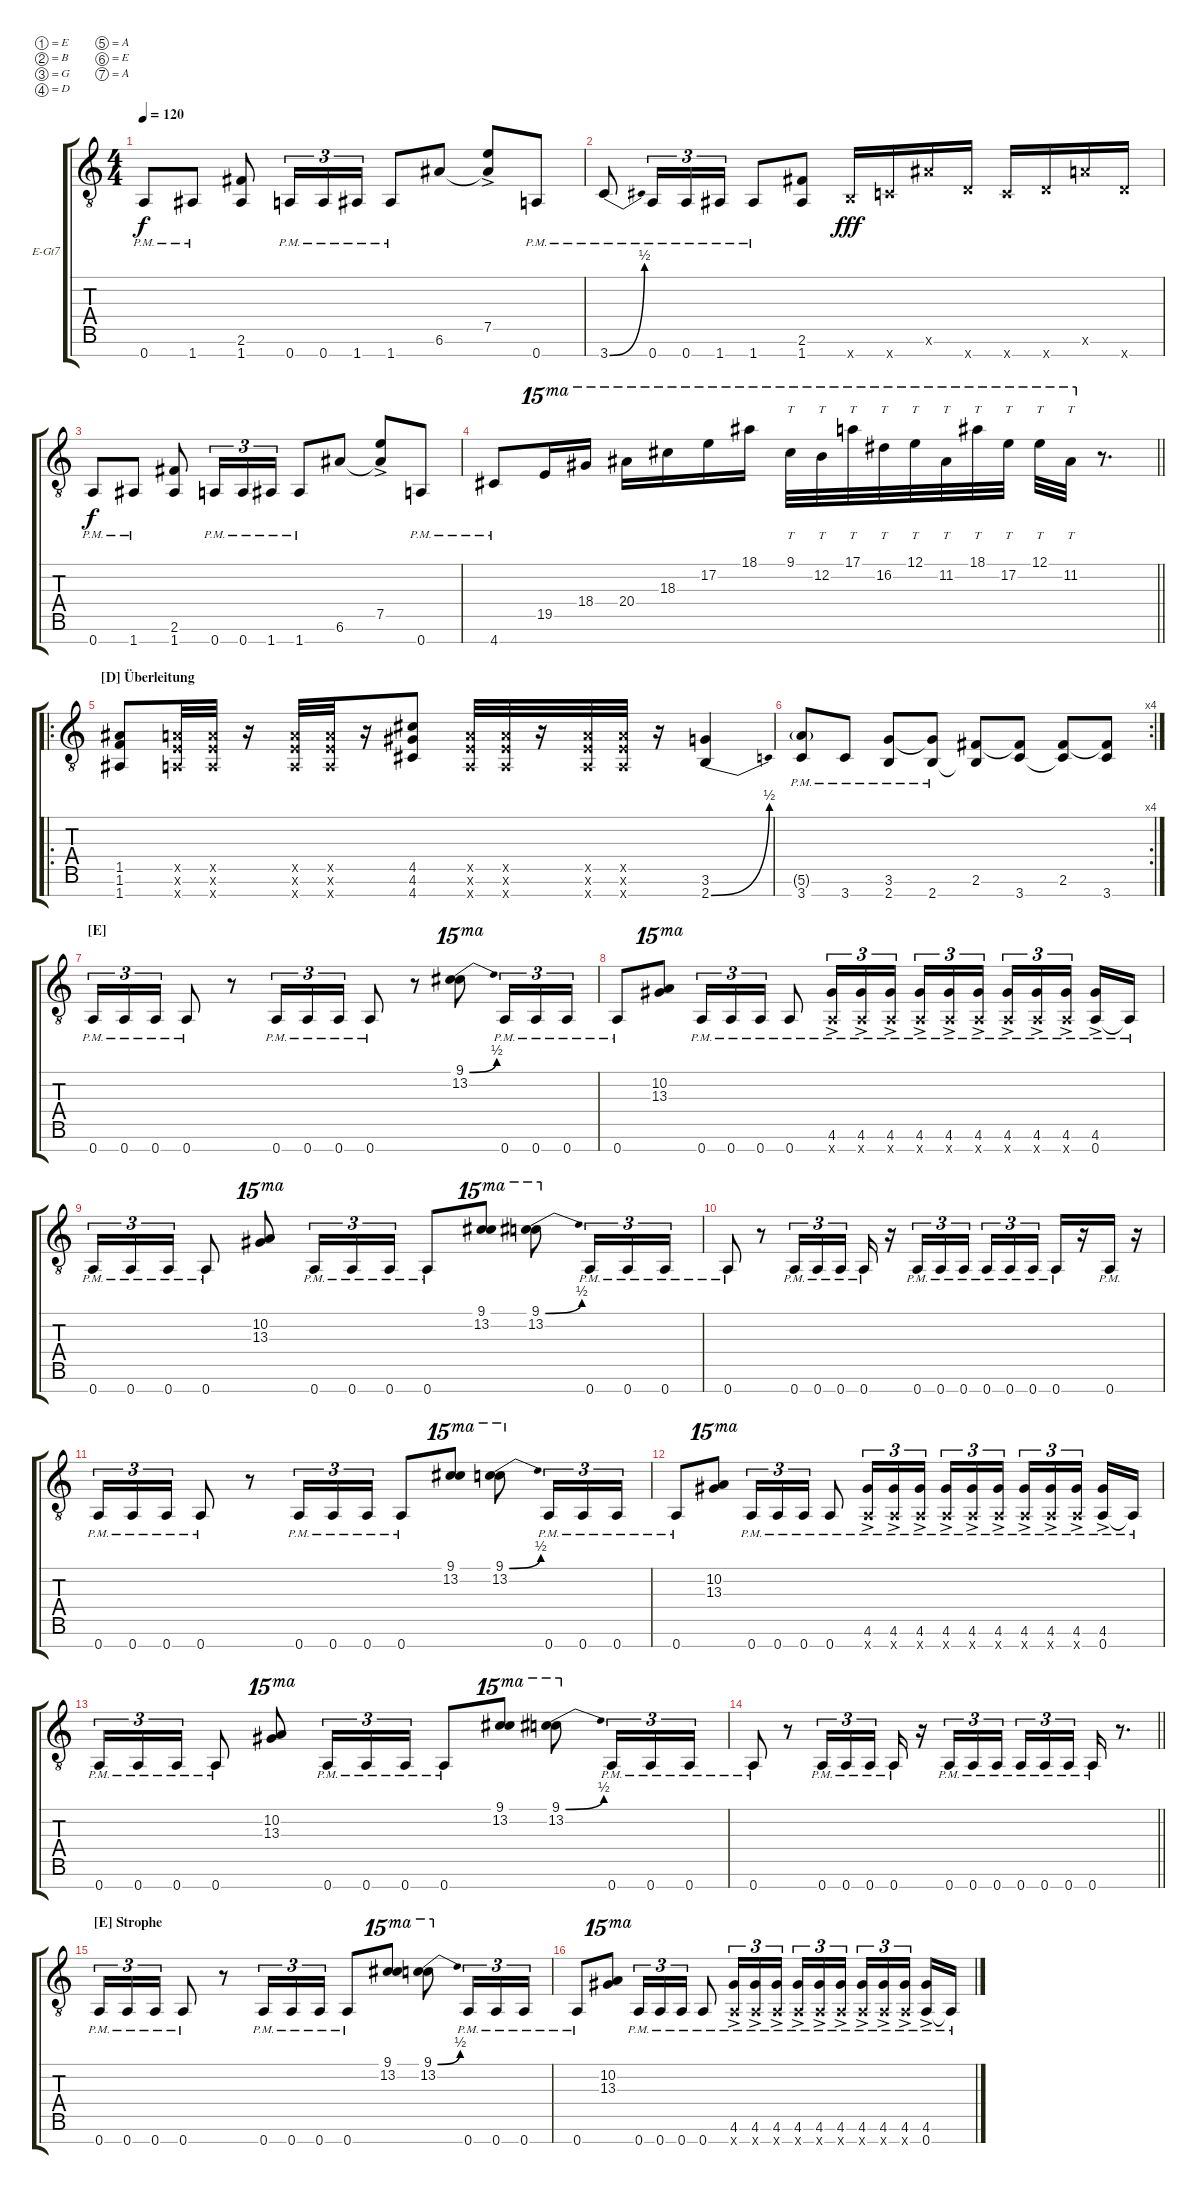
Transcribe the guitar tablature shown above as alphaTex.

\defaultSystemsLayout 4
\bracketExtendMode groupsimilarinstruments
\firstSystemTrackNameOrientation horizontal
\otherSystemsTrackNameOrientation horizontal
\track ("Electric Guitar" "E-Gt7") {instrument distortionguitar}
\staff {score tabs}
\tuning (E4 B3 G3 D3 A2 E2 A1)
\ts (4 4)
\tempo 120
\clef g2
\ottava 8vb
\ks c
0.7{pm}.8{dy f} 1.7{pm}.8 (2.6 1.7).8 0.7{pm}.16{tu (3 2)} 0.7{pm}.16{tu (3 2)} 1.7{pm}.16{tu (3 2)} 1.7{pm}.8 6.6.8 (7.5{ac} 6.6{t}).8 0.7{pm}.8 |
3.7{be (bend 0 0 30 2) pm}.8 0.7{pm}.16{tu (3 2)} 0.7{pm}.16{tu (3 2)} 1.7{pm}.16{tu (3 2)} 1.7{pm}.8 (1.7 2.6).8 2.7{x}.16{dy fff} 3.7{x}.16 6.6{x}.16 5.7{x}.16 3.7{x}.16 5.7{x}.16 5.6{x}.16 5.7{x}.16 |
0.7{pm}.8{dy f} 1.7{pm}.8 (2.6 1.7).8 0.7{pm}.16{tu (3 2)} 0.7{pm}.16{tu (3 2)} 1.7{pm}.16{tu (3 2)} 1.7{pm}.8 6.6.8 (7.5{ac} 6.6{t}).8 0.7{pm}.8 |
\barLineRight lightlight
4.7{pm}.8 19.5.16{ot 15ma} 18.4.16{ot 15ma} 20.4.16{ot 15ma} 18.3.16{ot 15ma} 17.2.16{ot 15ma} 18.1.16{ot 15ma} 9.1.32{tt ot 15ma} 12.2.32{tt ot 15ma} 17.1.32{tt ot 15ma} 16.2.32{tt ot 15ma} 12.1.32{tt ot 15ma} 11.2.32{tt ot 15ma} 18.1.32{tt ot 15ma} 17.2.32{tt ot 15ma} 12.1.32{tt ot 15ma} 11.2.32{tt ot 15ma} r.8{d} |
\ro
\section ("D" "Überleitung")
(1.7 1.6 1.5).8 (0.7{x} 0.6{x} 0.5{x}).32 (0.7{x} 0.6{x} 0.5{x}).32 r.16 (0.7{x} 0.6{x} 0.5{x}).32 (0.7{x} 0.6{x} 0.5{x}).32 r.16 (4.5 4.6 4.7).8 (0.7{x} 0.6{x} 0.5{x}).32 (0.7{x} 0.6{x} 0.5{x}).32 r.16 (0.7{x} 0.6{x} 0.5{x}).32 (0.7{x} 0.6{x} 0.5{x}).32 r.16 (2.7{be (bend 0 0 29.4 2)} 3.6).4 |
\rc 4
(3.7{pm} 5.6{g pm}).8 3.7{pm}.8 (2.7{pm} 3.6{pm}).8 (2.7 3.6{pm t}).8 (2.6 2.7{t}).8 (3.7 2.6{t}).8 (2.6 3.7{t}).8 (3.7 2.6{t}).8 |
\section ("E" "")
0.7{pm}.16{tu (3 2)} 0.7{pm}.16{tu (3 2)} 0.7{pm}.16{tu (3 2)} 0.7{pm}.8 r.8 0.7{pm}.16{tu (3 2)} 0.7{pm}.16{tu (3 2)} 0.7{pm}.16{tu (3 2)} 0.7{pm}.8 r.8 (13.2 9.1{be (bend 0.6 0 7.199999999999999 2)}).8{ot 15ma} 0.7{pm}.16{tu (3 2)} 0.7{pm}.16{tu (3 2)} 0.7{pm}.16{tu (3 2)} |
0.7{pm}.8 (13.3 10.2).8{ot 15ma} 0.7{pm}.16{tu (3 2)} 0.7{pm}.16{tu (3 2)} 0.7{pm}.16{tu (3 2)} 0.7{pm}.8 (4.6{ac pm} 0.7{x}).16{tu (3 2)} (4.6{ac pm} 0.7{x}).16{tu (3 2)} (4.6{ac pm} 0.7{x}).16{tu (3 2)} (4.6{ac pm} 0.7{x}).16{tu (3 2)} (4.6{ac pm} 0.7{x}).16{tu (3 2)} (4.6{ac pm} 0.7{x}).16{tu (3 2)} (4.6{ac pm} 0.7{x}).16{tu (3 2)} (4.6{ac pm} 0.7{x}).16{tu (3 2)} (4.6{ac pm} 0.7{x}).16{tu (3 2)} (4.6{ac pm} 0.7{pm}).16 0.7{pm t}.16 |
0.7{pm}.16{tu (3 2)} 0.7{pm}.16{tu (3 2)} 0.7{pm}.16{tu (3 2)} 0.7{pm}.8 (13.3 10.2).8{ot 15ma} 0.7{pm}.16{tu (3 2)} 0.7{pm}.16{tu (3 2)} 0.7{pm}.16{tu (3 2)} 0.7{pm}.8 (13.2 9.1).8{ot 15ma} (13.2 9.1{be (bend 0.6 0 7.199999999999999 2)}).8{ot 15ma} 0.7{pm}.16{tu (3 2)} 0.7{pm}.16{tu (3 2)} 0.7{pm}.16{tu (3 2)} |
0.7{pm}.8 r.8 0.7{pm}.16{tu (3 2)} 0.7{pm}.16{tu (3 2)} 0.7{pm}.16{tu (3 2)} 0.7{pm}.16 r.16 0.7{pm}.16{tu (3 2)} 0.7{pm}.16{tu (3 2)} 0.7{pm}.16{tu (3 2)} 0.7{pm}.16{tu (3 2)} 0.7{pm}.16{tu (3 2)} 0.7{pm}.16{tu (3 2)} 0.7{pm}.16 r.16 0.7{pm}.16 r.16 |
0.7{pm}.16{tu (3 2)} 0.7{pm}.16{tu (3 2)} 0.7{pm}.16{tu (3 2)} 0.7{pm}.8 r.8 0.7{pm}.16{tu (3 2)} 0.7{pm}.16{tu (3 2)} 0.7{pm}.16{tu (3 2)} 0.7{pm}.8 (13.2 9.1).8{ot 15ma} (9.1{be (bend 0.6 0 7.199999999999999 2)} 13.2).8{ot 15ma} 0.7{pm}.16{tu (3 2)} 0.7{pm}.16{tu (3 2)} 0.7{pm}.16{tu (3 2)} |
0.7{pm}.8 (13.3 10.2).8{ot 15ma} 0.7{pm}.16{tu (3 2)} 0.7{pm}.16{tu (3 2)} 0.7{pm}.16{tu (3 2)} 0.7{pm}.8 (4.6{ac pm} 0.7{x}).16{tu (3 2)} (4.6{ac pm} 0.7{x}).16{tu (3 2)} (4.6{ac pm} 0.7{x}).16{tu (3 2)} (4.6{ac pm} 0.7{x}).16{tu (3 2)} (4.6{ac pm} 0.7{x}).16{tu (3 2)} (4.6{ac pm} 0.7{x}).16{tu (3 2)} (4.6{ac pm} 0.7{x}).16{tu (3 2)} (4.6{ac pm} 0.7{x}).16{tu (3 2)} (4.6{ac pm} 0.7{x}).16{tu (3 2)} (4.6{ac pm} 0.7{pm}).16 0.7{pm t}.16 |
0.7{pm}.16{tu (3 2)} 0.7{pm}.16{tu (3 2)} 0.7{pm}.16{tu (3 2)} 0.7{pm}.8 (13.3 10.2).8{ot 15ma} 0.7{pm}.16{tu (3 2)} 0.7{pm}.16{tu (3 2)} 0.7{pm}.16{tu (3 2)} 0.7{pm}.8 (13.2 9.1).8{ot 15ma} (13.2 9.1{be (bend 0.6 0 7.199999999999999 2)}).8{ot 15ma} 0.7{pm}.16{tu (3 2)} 0.7{pm}.16{tu (3 2)} 0.7{pm}.16{tu (3 2)} |
\barLineRight lightlight
0.7{pm}.8 r.8 0.7{pm}.16{tu (3 2)} 0.7{pm}.16{tu (3 2)} 0.7{pm}.16{tu (3 2)} 0.7{pm}.16 r.16 0.7{pm}.16{tu (3 2)} 0.7{pm}.16{tu (3 2)} 0.7{pm}.16{tu (3 2)} 0.7{pm}.16{tu (3 2)} 0.7{pm}.16{tu (3 2)} 0.7{pm}.16{tu (3 2)} 0.7{pm}.16 r.8{d} |
\section ("E" "Strophe")
0.7{pm}.16{tu (3 2)} 0.7{pm}.16{tu (3 2)} 0.7{pm}.16{tu (3 2)} 0.7{pm}.8 r.8 0.7{pm}.16{tu (3 2)} 0.7{pm}.16{tu (3 2)} 0.7{pm}.16{tu (3 2)} 0.7{pm}.8 (13.2 9.1).8{ot 15ma} (9.1{be (bend 0.6 0 7.199999999999999 2)} 13.2).8{ot 15ma} 0.7{pm}.16{tu (3 2)} 0.7{pm}.16{tu (3 2)} 0.7{pm}.16{tu (3 2)} |
0.7{pm}.8 (13.3 10.2).8{ot 15ma} 0.7{pm}.16{tu (3 2)} 0.7{pm}.16{tu (3 2)} 0.7{pm}.16{tu (3 2)} 0.7{pm}.8 (4.6{ac pm} 0.7{x}).16{tu (3 2)} (4.6{ac pm} 0.7{x}).16{tu (3 2)} (4.6{ac pm} 0.7{x}).16{tu (3 2)} (4.6{ac pm} 0.7{x}).16{tu (3 2)} (4.6{ac pm} 0.7{x}).16{tu (3 2)} (4.6{ac pm} 0.7{x}).16{tu (3 2)} (4.6{ac pm} 0.7{x}).16{tu (3 2)} (4.6{ac pm} 0.7{x}).16{tu (3 2)} (4.6{ac pm} 0.7{x}).16{tu (3 2)} (4.6{ac pm} 0.7{pm}).16 0.7{pm t}.16
